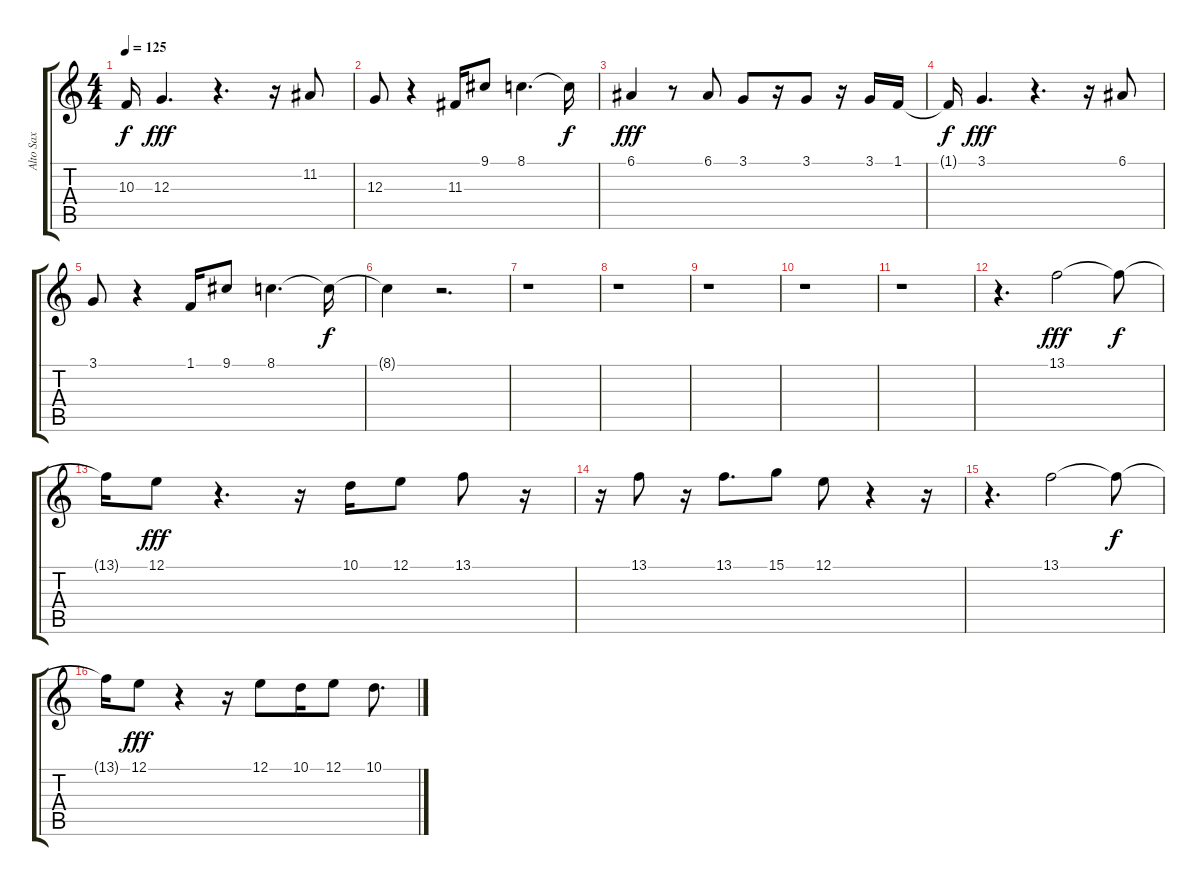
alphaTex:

\track ("Alto Sax" "Alto Sax") {instrument sopranosax}
\staff {score tabs}
\tuning (E4 B3 G3 D3 A2 E2) {hide}
\ts (4 4)
\tempo 125
\clef g2
\ks c
10.3{t}.16{dy f} 12.3.4{d dy fff} r.4{d} r.16 11.2.8 |
12.3.8 r.4 11.3.16 9.1.8 8.1.4{d} 8.1{t}.16{dy f} |
6.1.4{dy fff} r.8 6.1.8 3.1.8 r.16 3.1.8 r.16 3.1.16 1.1.16 |
1.1{t}.16{dy f} 3.1.4{d dy fff} r.4{d} r.16 6.1.8 |
3.1.8 r.4 1.1.16 9.1.8 8.1.4{d} 8.1{t}.16{dy f} |
8.1{t}.4 r.2{d} |
r.1 |
r.1 |
r.1 |
r.1 |
r.1 |
r.4{d} 13.1.2{dy fff} 13.1{t}.8{dy f} |
13.1{t}.16 12.1.8{dy fff} r.4{d} r.16 10.1.16 12.1.8 13.1.8 r.16 |
r.16 13.1.8 r.16 13.1.8{d} 15.1.8 12.1.8 r.4 r.16 |
r.4{d} 13.1.2 13.1{t}.8{dy f} |
13.1{t}.16 12.1.8{dy fff} r.4 r.16 12.1.8 10.1.16 12.1.8 10.1.8{d}
